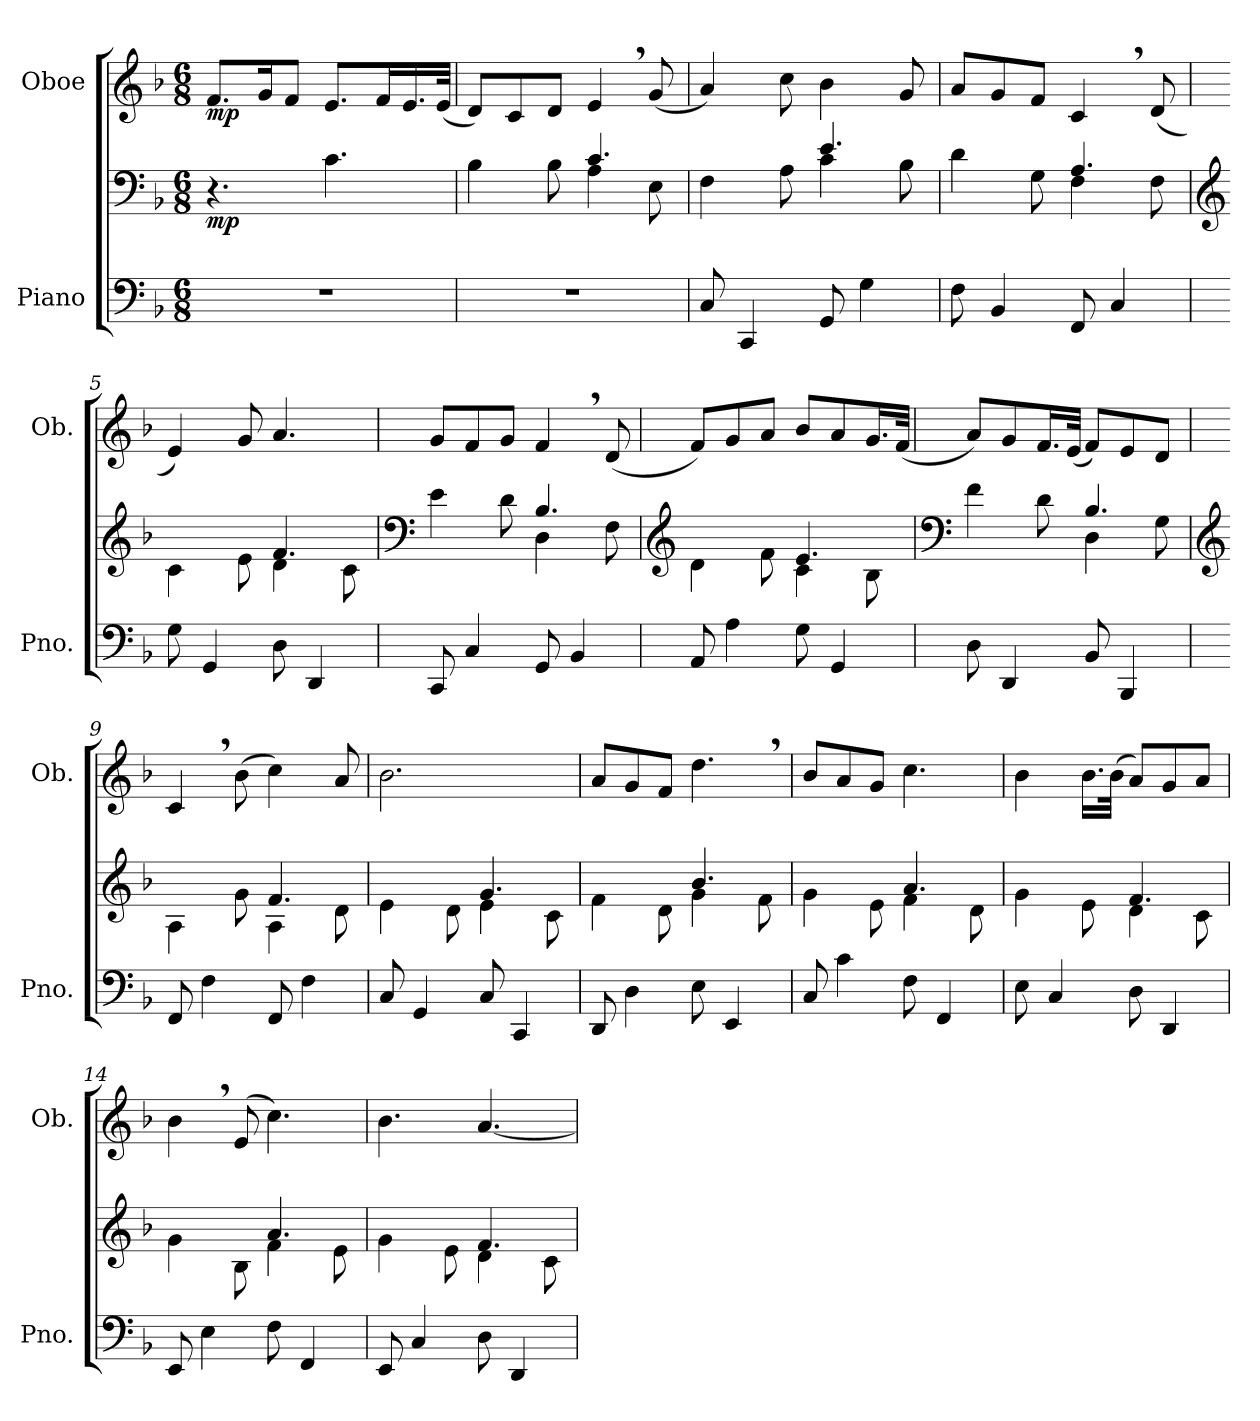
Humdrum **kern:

**kern	**kern	**dynam	**kern	**dynam
*part2	*part2	*part2	*part1	*part1
*staff3	*staff2	*staff2/3	*staff1	*staff1
*I"Piano	*	*	*I"Oboe	*
*I'Pno.	*	*	*I'Ob.	*
*clefF4	*clefF4	*	*clefG2	*
*k[b-]	*k[b-]	*	*k[b-]	*
*M6/8	*M6/8	*	*M6/8	*
*MM45	*MM45	*	*MM45	*
=1	=1	=1	=1	=1
!	!	!LO:DY:b	!	!LO:DY:b
2.r	4.r	mp	8.f/L	mp
.	.	.	16g/K	.
.	.	.	8f/J	.
.	4.c\	.	8.e/L	.
.	.	.	16f/L	.
.	.	.	16.e/	.
.	.	.	(32e/JJk	.
=2	=2	=2	=2	=2
*	*^	*	*	*
2.r	4.rAyy	4B-\	.	8d/L)	.
.	.	.	.	8c/	.
.	.	8B-\	.	8d/J	.
.	4.c/	4A\	.	4e,/	.
.	.	8E\	.	(8g/	.
=3	=3	=3	=3	=3	=3
8C/	4.rFyy	4F\	.	4a/)	.
4CC/	.	.	.	.	.
.	.	8A\	.	8cc\	.
8GG/	4.e/	4c\	.	4b-\	.
4G\	.	.	.	.	.
.	.	8B-\	.	8g/	.
=4	=4	=4	=4	=4	=4
8F\	4.reyy	4d\	.	8a/L	.
4BB-/	.	.	.	8g/	.
.	.	8G\	.	8f/J	.
8FF/	4.A/	4F\	.	4c,/	.
4C/	.	.	.	.	.
.	.	8F\	.	(8d/	.
=5	=5	=5	=5	=5	=5
*	*clefG2	*	*	*	*
8G\	4.ryy	4c\	.	4e/)	.
4GG/	.	.	.	.	.
.	.	8e\	.	8g/	.
8D\	4.f/	4d\	.	4.a/	.
4DD/	.	.	.	.	.
.	.	8c\	.	.	.
=6	=6	=6	=6	=6	=6
*	*clefF4	*	*	*	*
8CC/	4.reyy	4e\	.	8g/L	.
4C/	.	.	.	8f/	.
.	.	8d\	.	8g/J	.
8GG/	4.B-/	4D\	.	4f,/	.
4BB-/	.	.	.	.	.
.	.	8F\	.	(8d/	.
!!LO:PB:g=z
=7	=7	=7	=7	=7	=7
*	*clefG2	*	*	*	*
8AA/	4.ryy	4d\	.	8f/L)	.
4A\	.	.	.	8g/	.
.	.	8f\	.	8a/J	.
8G\	4.e/	4c\	.	8b-/L	.
4GG/	.	.	.	8a/	.
.	.	8B-\	.	16.g/L	.
.	.	.	.	(32f/JJk	.
=8	=8	=8	=8	=8	=8
*	*clefF4	*	*	*	*
8D\	4.reyy	4f\	.	8a/L)	.
4DD/	.	.	.	8g/	.
.	.	8d\	.	16.f/L	.
.	.	.	.	(32e/JJk	.
8BB-/	4.B-/	4D\	.	8f/L)	.
4BBB-/	.	.	.	8e/	.
.	.	8G\	.	8d/J	.
=9	=9	=9	=9	=9	=9
*	*clefG2	*	*	*	*
8FF/	4.ryy	4A\	.	4c,/	.
4F\	.	.	.	.	.
.	.	8g\	.	(8b-\	.
8FF/	4.f/	4A\	.	4cc\)	.
4F\	.	.	.	.	.
.	.	8d\	.	8a/	.
=10	=10	=10	=10	=10	=10
8C/	4.ryy	4e\	.	2.b-\	.
4GG/	.	.	.	.	.
.	.	8d\	.	.	.
8C/	4.g/	4e\	.	.	.
4CC/	.	.	.	.	.
.	.	8c\	.	.	.
=11	=11	=11	=11	=11	=11
8DD/	4.ryy	4f\	.	8a/L	.
4D\	.	.	.	8g/	.
.	.	8d\	.	8f/J	.
8E\	4.b-/	4g\	.	4.dd,\	.
4EE/	.	.	.	.	.
.	.	8f\	.	.	.
=12	=12	=12	=12	=12	=12
8C/	4.ryy	4g\	.	8b-/L	.
4c\	.	.	.	8a/	.
.	.	8e\	.	8g/J	.
8F\	4.a/	4f\	.	4.cc\	.
4FF/	.	.	.	.	.
.	.	8d\	.	.	.
!!LO:LB:g=z
=13	=13	=13	=13	=13	=13
8E\	4.ryy	4g\	.	4b-\	.
4C/	.	.	.	.	.
.	.	8e\	.	16.b-\LL	.
.	.	.	.	(32b-\JJk	.
8D\	4.f/	4d\	.	8a/L)	.
4DD/	.	.	.	8g/	.
.	.	8c\	.	8a/J	.
=14	=14	=14	=14	=14	=14
8EE/	4.ryy	4g\	.	4b-,\	.
4E\	.	.	.	.	.
.	.	8B-\	.	(8e/	.
8F\	4.a/	4f\	.	4.cc\)	.
4FF/	.	.	.	.	.
.	.	8e\	.	.	.
=15	=15	=15	=15	=15	=15
8EE/	4.ryy	4g\	.	4.b-\	.
4C/	.	.	.	.	.
.	.	8e\	.	.	.
8D\	4.f/	4d\	.	[4.a/	.
4DD/	.	.	.	.	.
.	.	8c\	.	.	.
*	*v	*v	*	*	*
=	=	=	=	=
*-	*-	*-	*-	*-
